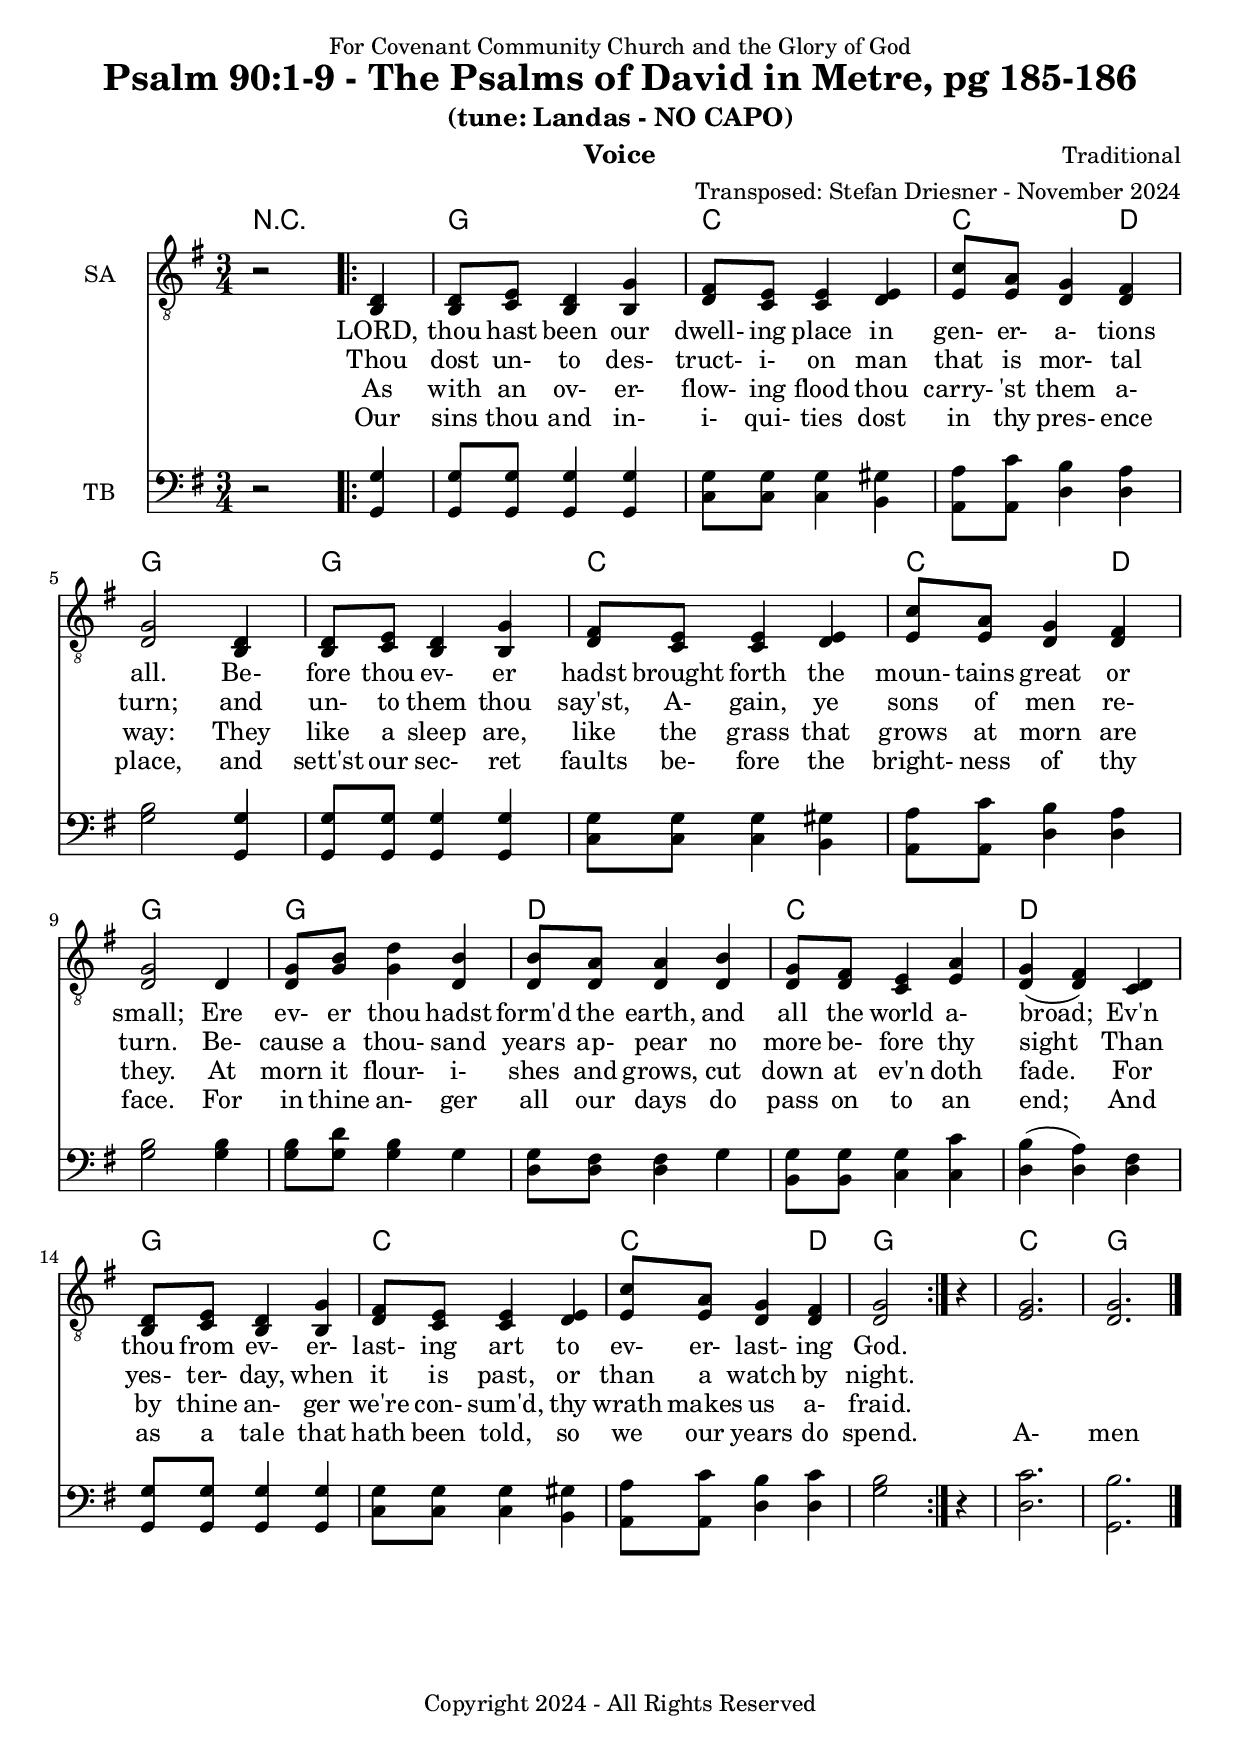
\version "2.24.1"
\language "english"

% force .mid extension for MIDI file output
#(ly:set-option 'midi-extension "mid")

\header {
  dedication = "For Covenant Community Church and the Glory of God"
  title = "Psalm 90:1-9 - The Psalms of David in Metre, pg 185-186"
  subtitle = "(tune: Landas - NO CAPO)"
  instrument = "Voice"
  composer = "Traditional"
  arranger = "Transposed: Stefan Driesner - November 2024"
  meter = ""
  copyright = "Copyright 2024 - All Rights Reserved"
}

global = {
  \key g \major
  \numericTimeSignature
  \time 3/4
}

versesVoiceOne = \lyricmode {
  % Verses 1-2
  LORD, thou hast been our dwell- ing place
  in gen- er- a- tions all.
  Be- fore thou ev- er hadst brought forth
  the moun- tains great or small;
  Ere ev- er thou hadst form'd the earth,
  and all the world a- broad;
  Ev'n thou from ev- er- last- ing art
  to ev- er- last- ing God.
}

versesVoiceTwo = \lyricmode {
  % Verse 3-4
  Thou dost un- to des- truct- i- on
  man that is mor- tal turn;
  and un- to them thou say'st, A- gain,
  ye sons of men re- turn.
  Be- cause a thou- sand years ap- pear
  no more be- fore thy sight
  Than yes- ter- day, when it is past,
  or than a watch by night.
}

versesVoiceThree = \lyricmode {
  % Verses 5-7
  As with an ov- er- flow- ing flood
  thou carry- 'st them a- way:
  They like a sleep are, like the grass
  that grows at morn are they.
  At morn it flour- i- shes and grows,
  cut down at ev'n doth fade.
  For by thine an- ger we're con- sum'd,
  thy wrath makes us a- fraid.
}

versesVoiceFour = \lyricmode {
  % Verses 8-9
  Our sins thou and in- i- qui- ties
  dost in thy pres- ence place,
  and sett'st our sec- ret faults be- fore
  the bright- ness of thy face.
  For in thine an- ger all our days
  do pass on to an end;
  And as a tale that hath been told,
  so we our years do spend.
  A- men
}

% G major  ^\markup { \fret-diagram "6-3;5-2;4-o;3-o;2-3;1-3;" }
% C9 major ^\markup { \fret-diagram "6-o;5-3;4-2;3-o;2-3;1-3;" }
% D major  ^\markup { \fret-diagram "6-x;5-o;4-o;3-2;2-3;1-2;" }

MelodyVoice = \relative c {
  \global
  \dynamicUp
  % Music follows here.
  {
    r2
    \repeat volta 2
    {
      <d >4 |
      % Verse 1
      <d  >8  <e  >8  <d  >4  <g  >4  |
      <fs >8  <e  >8  <e  >4  <e  >4  |
      <c' >8  <a  >8  <g  >4  <fs >4  |
      <g  >2                  <d  >4  |
      <d  >8  <e  >8  <d  >4  <g  >4  |
      <fs >8  <e  >8  <e  >4  <e  >4  |
      <c' >8  <a  >8  <g  >4  <fs >4  |
      <g  >2                  <d  >4  |
      <g  >8  <b  >8  <d  >4  <b  >4  |
      <b  >8  <a  >8  <a  >4  <b  >4  |
      <g  >8  <fs >8  <e  >4  <a  >4  |
      <g  >4         (<fs >4) <d  >4  |
      <d  >8  <e  >8  <d  >4  <g  >4  |
      <fs >8  <e  >8  <e  >4  <e  >4  |
      <c' >8  <a  >8  <g  >4  <fs >4  |
      <g  >2
    }
    r4
  }
  <g>2. <g>2.
  \bar "|."
}

SAVoiceVerse = {
}

SAVoice = \relative c {
  \global
  \dynamicUp
  % Music follows here.
  {
    r2    
    \repeat volta 2
    {
      <b  d >4 |
      <b  d  >8  <c  e  >8  <b  d  >4  <b  g' >4  |
      <d  fs >8  <c  e  >8  <c  e  >4  <d  e  >4  |
      <e  c' >8  <e  a  >8  <d  g  >4  <d  fs >4  |
      <d  g  >2                        <b  d  >4  |
      <b  d  >8  <c  e  >8  <b  d  >4  <b  g' >4  |
      <d  fs >8  <c  e  >8  <c  e  >4  <d  e  >4  |
      <e  c' >8  <e  a  >8  <d  g  >4  <d  fs >4  |
      <d  g  >2                        <d     >4  |
      <d  g  >8  <g  b  >8  <g  d' >4  <d  b' >4  |
      <d  b' >8  <d  a' >8  <d  a' >4  <d  b' >4  |
      <d  g  >8  <d  fs >8  <c  e  >4  <e  a  >4  |
      <d  g  >4            (<d  fs >4) <c  d  >4  |
      <b  d  >8  <c  e  >8  <b  d  >4  <b  g' >4  |
      <d  fs >8  <c  e  >8  <c  e  >4  <d  e  >4  |
      <e  c' >8  <e  a  >8  <d  g  >4  <d  fs >4  |
      <d  g  >2
    }
    r4
  }
  <e  g  >2. <d  g  >2.
  \bar "|."
}

TBVoice = \relative c {
  \global
  \dynamicUp
  % Music follows here.
  {
    r2
    \repeat volta 2
    {
      <g  g' >4 |
      <g  g' >8  <g  g' >8  <g  g' >4  <g  g' >4  |
      <c  g' >8  <c  g' >8  <c  g' >4  <b  gs'>4  |
      <a  a' >8  <a  c' >8  <d  b' >4  <d  a' >4  |
      <g  b  >2                        <g, g' >4  |
      <g  g' >8  <g  g' >8  <g  g' >4  <g  g' >4  |
      <c  g' >8  <c  g' >8  <c  g' >4  <b  gs'>4  |
      <a  a' >8  <a  c' >8  <d  b' >4  <d  a' >4  |
      <g  b  >2                        <g  b  >4  |
      <g  b  >8  <g  d' >8  <g  b  >4  <g     >4  |
      <d  g  >8  <d  fs >8  <d  fs >4  <g     >4  |
      <b, g' >8  <b  g' >8  <c  g' >4  <c  c' >4  |
      <d  b'  >4           (<d  a' >4) <d  fs >4  |
      <g, g'  >8 <g  g' >8  <g  g' >4  <g  g' >4  |
      <c  g' >8  <c  g' >8  <c  g' >4  <b  gs'>4  |
      <a  a' >8  <a  c' >8  <d  b' >4  <d  c' >4  |
      <g  b  >2
    }
    r4
  }
  <d  c'  >2. <g,  b'  >2.
  \bar "|."
}

Chords = \new ChordNames {
  \chordmode {
    r2.
    <g>2. <c>2. <c>2  <d>4 <g>2.
    <g>2. <c>2. <c>2  <d>4 <g>2.
    <g>2. <d>2. <c>2.      <d>2. 
    <g>2. <c>2. <c>2  <d>4 <g>2.
    <c>  <g>
  }
}

MelodyVoicePart = \new Staff \with {
  instrumentName = "Melody"
  midiInstrument = "Voice Oohs"
} { \clef "treble_8" \MelodyVoice }
\addlyrics { \versesVoiceOne }
\addlyrics { \versesVoiceTwo }
\addlyrics { \versesVoiceThree }
\addlyrics { \versesVoiceFour }

SAVoicePart = \new Staff \with {
  instrumentName = "SA"
  midiInstrument = "Voice Oohs"
} { \clef "treble_8" \SAVoice }
\addlyrics { \versesVoiceOne }
\addlyrics { \versesVoiceTwo }
\addlyrics { \versesVoiceThree }
\addlyrics { \versesVoiceFour }

TBVoicePart = \new Staff \with {
  instrumentName = "TB"
  midiInstrument = "Voice Oohs"
} { \clef bass \TBVoice }

\score {
  <<
    \Chords
    % \MelodyVoicePart    
    \SAVoicePart
    \TBVoicePart
  >>
  \layout { }
  \midi {
    \context {
      \Score
      tempoWholesPerMinute = #(ly:make-moment 100 2)
    }
  }
}

%\markup {
%  \fill-line {
%    {
%      \column {
%        \left-align {
%	  "    Amen"
%        }
%      }
%    }
%  }
%}